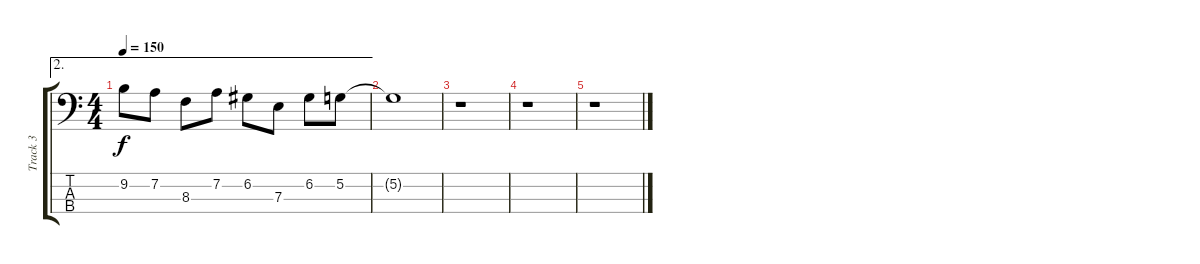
\track ("Track 3" "Track 3") {instrument electricbasspick}
\staff {score tabs}
\tuning (G2 D2 A1 E1) {hide}
\ae 2
\ts (4 4)
\tempo 150
\clef f4
\ks c
9.2.8{dy f} 7.2.8 8.3.8 7.2.8 6.2.8 7.3.8 6.2.8 5.2.8 |
5.2{t}.1 |
r.1 |
r.1 |
r.1
